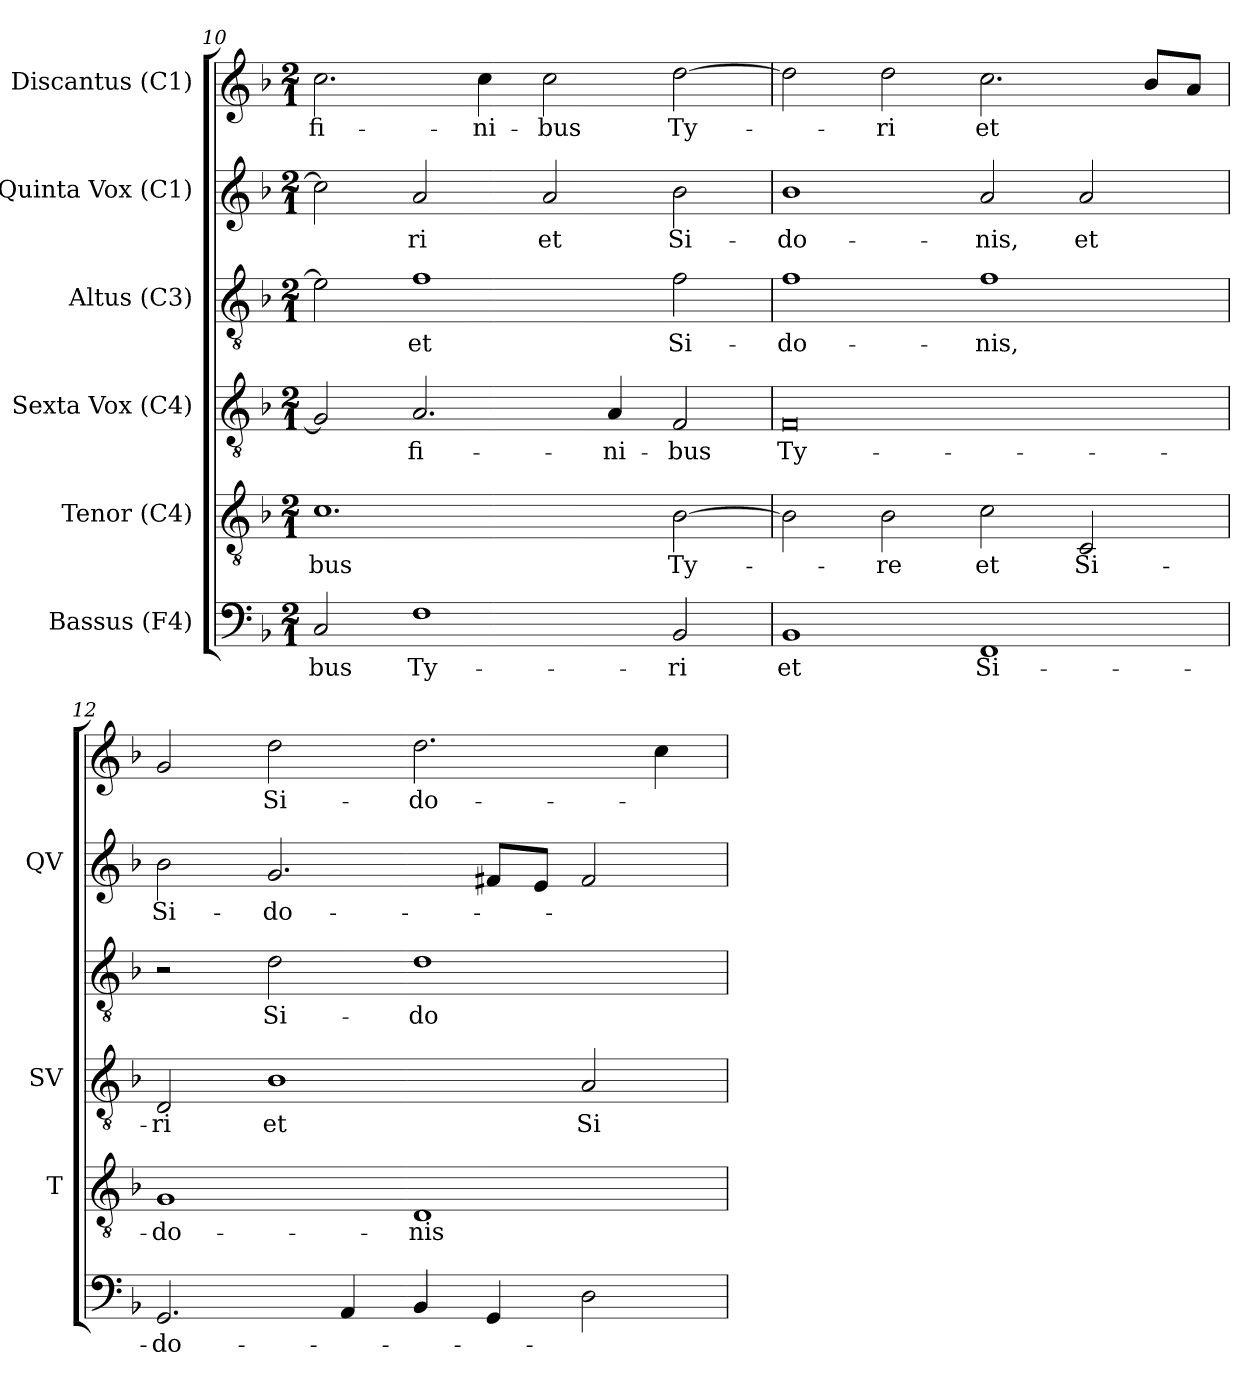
**kern	**text	**kern	**text	**kern	**text	**kern	**text	**kern	**text	**kern	**text
*part6	*part6	*part5	*part5	*part4	*part4	*part3	*part3	*part2	*part2	*part1	*part1
*staff6	*staff6	*staff5	*staff5	*staff4	*staff4	*staff3	*staff3	*staff2	*staff2	*staff1	*staff1
*I"Bassus (F4)	*	*I"Tenor (C4)	*	*I"Sexta Vox (C4)	*	*I"Altus (C3)	*	*I"Quinta Vox (C1)	*	*I"Discantus (C1)	*
*	*	*I'T	*	*I'SV	*	*	*	*I'QV	*	*	*
*clefF4	*	*clefGv2	*	*clefGv2	*	*clefGv2	*	*clefG2	*	*clefG2	*
*	*	*	*	*	*	*ITrd7c12	*	*	*	*	*
*k[b-]	*	*k[b-]	*	*k[b-]	*	*k[b-]	*	*k[b-]	*	*k[b-]	*
*F:	*	*F:	*	*F:	*	*F:	*	*F:	*	*F:	*
*M2/1	*	*M2/1	*	*M2/1	*	*M2/1	*	*M2/1	*	*M2/1	*
=10	=10	=10	=10	=10	=10	=10	=10	=10	=10	=10	=10
!	!LO:LY:b:color=#000000	!	!	!	!	!	!	!	!	!	!
!	!	!	!LO:LY:b:color=#000000	!	!	!	!	!	!	!	!
!	!	!	!	!	!	!	!	!	!	!	!LO:LY:b:color=#000000
2Ci/	-bus	1.ci	-bus	2Gi/]	.	2Ei\]	.	2cci\]	.	2.cci\	fi-
!	!LO:LY:b:color=#000000	!	!	!	!	!	!	!	!	!	!
!	!	!	!	!	!LO:LY:b:color=#000000	!	!	!	!	!	!
!	!	!	!	!	!	!	!LO:LY:b:color=#000000	!	!	!	!
!	!	!	!	!	!	!	!	!	!LO:LY:b:color=#000000	!	!
1Fi	Ty-	.	.	2.Ai/	fi-	1Fi	et	2ai/	-ri	.	.
!	!	!	!	!	!	!	!	!	!	!	!LO:LY:b:color=#000000
.	.	.	.	.	.	.	.	.	.	4cci\	-ni-
!	!	!	!	!	!	!	!	!	!LO:LY:b:color=#000000	!	!
!	!	!	!	!	!	!	!	!	!	!	!LO:LY:b:color=#000000
.	.	.	.	.	.	.	.	2ai/	et	2cci\	-bus
!	!	!	!	!	!LO:LY:b:color=#000000	!	!	!	!	!	!
.	.	.	.	4Ai/	-ni-	.	.	.	.	.	.
!	!LO:LY:b:color=#000000	!	!	!	!	!	!	!	!	!	!
!	!	!	!LO:LY:b:color=#000000	!	!	!	!	!	!	!	!
!	!	!	!	!	!LO:LY:b:color=#000000	!	!	!	!	!	!
!	!	!	!	!	!	!	!LO:LY:b:color=#000000	!	!	!	!
!	!	!	!	!	!	!	!	!	!LO:LY:b:color=#000000	!	!
!	!	!	!	!	!	!	!	!	!	!	!LO:LY:b:color=#000000
2BB-i/	-ri	[2B-i\	Ty-	2Fi/	-bus	2Fi\	Si-	2b-i\	Si-	[2ddi\	Ty-
!!LO:PB:g=z
=11	=11	=11	=11	=11	=11	=11	=11	=11	=11	=11	=11
!	!LO:LY:b:color=#000000	!	!	!	!	!	!	!	!	!	!
!	!	!	!	!	!LO:LY:b:color=#000000	!	!	!	!	!	!
!	!	!	!	!	!	!	!LO:LY:b:color=#000000	!	!	!	!
!	!	!	!	!	!	!	!	!	!LO:LY:b:color=#000000	!	!
1BB-i	et	2B-i\]	.	0Fi	Ty-	1Fi	-do-	1b-i	-do-	2ddi\]	.
!	!	!	!LO:LY:b:color=#000000	!	!	!	!	!	!	!	!
!	!	!	!	!	!	!	!	!	!	!	!LO:LY:b:color=#000000
.	.	2B-i\	-re	.	.	.	.	.	.	2ddi\	-ri
!	!LO:LY:b:color=#000000	!	!	!	!	!	!	!	!	!	!
!	!	!	!LO:LY:b:color=#000000	!	!	!	!	!	!	!	!
!	!	!	!	!	!	!	!LO:LY:b:color=#000000	!	!	!	!
!	!	!	!	!	!	!	!	!	!LO:LY:b:color=#000000	!	!
!	!	!	!	!	!	!	!	!	!	!	!LO:LY:b:color=#000000
1FFi	Si-	2ci\	et	.	.	1Fi	-nis,	2ai/	-nis,	2.cci\	et
!	!	!	!LO:LY:b:color=#000000	!	!	!	!	!	!	!	!
!	!	!	!	!	!	!	!	!	!LO:LY:b:color=#000000	!	!
.	.	2Ci/	Si-	.	.	.	.	2ai/	et	.	.
.	.	.	.	.	.	.	.	.	.	8b-i/L	.
.	.	.	.	.	.	.	.	.	.	8ai/J	.
=12	=12	=12	=12	=12	=12	=12	=12	=12	=12	=12	=12
!	!LO:LY:b:color=#000000	!	!	!	!	!	!	!	!	!	!
!	!	!	!LO:LY:b:color=#000000	!	!	!	!	!	!	!	!
!	!	!	!	!	!LO:LY:b:color=#000000	!	!	!	!	!	!
!	!	!	!	!	!	!	!	!	!LO:LY:b:color=#000000	!	!
2.GGi/	-do-	1Gi	-do-	2Di/	-ri	2r	.	2b-i\	Si-	2gi/	.
!	!	!	!	!	!LO:LY:b:color=#000000	!	!	!	!	!	!
!	!	!	!	!	!	!	!LO:LY:b:color=#000000	!	!	!	!
!	!	!	!	!	!	!	!	!	!LO:LY:b:color=#000000	!	!
!	!	!	!	!	!	!	!	!	!	!	!LO:LY:b:color=#000000
.	.	.	.	1B-i	et	2Di\	Si-	2.gi/	-do-	2ddi\	Si-
4AAi/	.	.	.	.	.	.	.	.	.	.	.
!	!	!	!LO:LY:b:color=#000000	!	!	!	!	!	!	!	!
!	!	!	!	!	!	!	!LO:LY:b:color=#000000	!	!	!	!
!	!	!	!	!	!	!	!	!	!	!	!LO:LY:b:color=#000000
4BB-i/	.	1Di	-nis	.	.	1Di	-do-	.	.	2.ddi\	-do-
4GGi/	.	.	.	.	.	.	.	8f#i/L	.	.	.
.	.	.	.	.	.	.	.	8ei/J	.	.	.
!	!	!	!	!	!LO:LY:b:color=#000000	!	!	!	!	!	!
2Di\	.	.	.	2Ai/	Si-	.	.	2f#i/	.	.	.
.	.	.	.	.	.	.	.	.	.	4cci\	.
=	=	=	=	=	=	=	=	=	=	=	=
*-	*-	*-	*-	*-	*-	*-	*-	*-	*-	*-	*-
